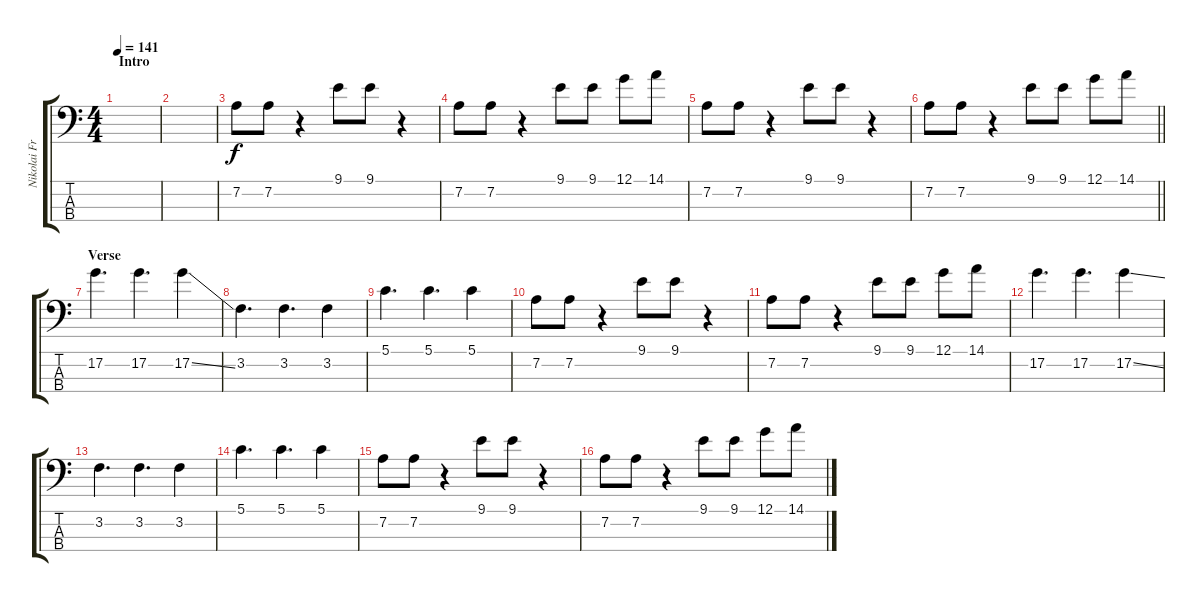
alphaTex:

\track ("Nikolai Fraiture - Bass" "Nikolai Fr") {instrument acousticguitarnylon}
\staff {score tabs}
\tuning (G2 D2 A1 E1) {hide}
\ts (4 4)
\section ("" "Intro")
\tempo 141
\clef f4
\ks c
|
|
7.2.8 7.2.8 r.4 9.1.8 9.1.8 r.4 |
7.2.8 7.2.8 r.4 9.1.8 9.1.8 12.1.8 14.1.8 |
7.2.8 7.2.8 r.4 9.1.8 9.1.8 r.4 |
\barLineRight lightlight
7.2.8 7.2.8 r.4 9.1.8 9.1.8 12.1.8 14.1.8 |
\section ("" "Verse")
17.2.4{d} 17.2.4{d} 17.2{ss}.4 |
3.2.4{d} 3.2.4{d} 3.2.4 |
5.1.4{d} 5.1.4{d} 5.1.4 |
7.2.8 7.2.8 r.4 9.1.8 9.1.8 r.4 |
7.2.8 7.2.8 r.4 9.1.8 9.1.8 12.1.8 14.1.8 |
17.2.4{d} 17.2.4{d} 17.2{ss}.4 |
3.2.4{d} 3.2.4{d} 3.2.4 |
5.1.4{d} 5.1.4{d} 5.1.4 |
7.2.8 7.2.8 r.4 9.1.8 9.1.8 r.4 |
7.2.8 7.2.8 r.4 9.1.8 9.1.8 12.1.8 14.1.8
